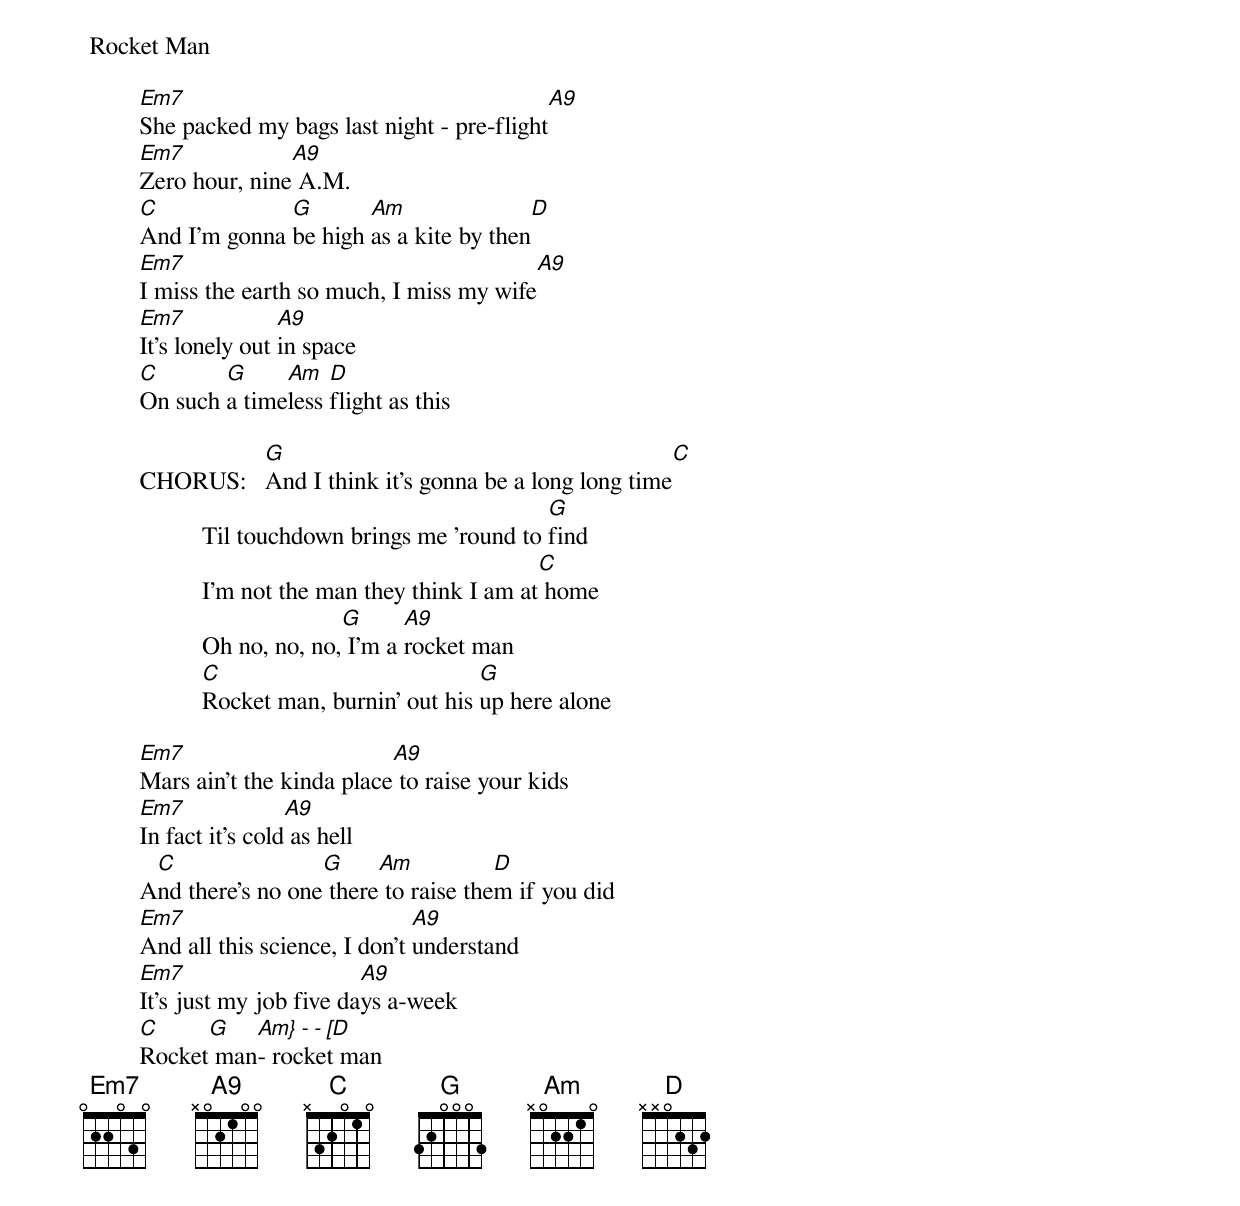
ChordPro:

 Rocket Man

         [Em7]She packed my bags last night - pre-flight[A9]
         [Em7]Zero hour, nine[A9] A.M.
         [C]And I'm gonna [G]be high [Am]as a kite by then[D]
         [Em7]I miss the earth so much, I miss my wife[A9]
         [Em7]It's lonely out [A9]in space
         [C]On such [G]a time[Am]less [D]flight as this

         CHORUS:   [G]And I think it's gonna be a long long time[C]
                   Til touchdown brings me 'round to [G]find
                   I'm not the man they think I am at[C] home
                   Oh no, no, no,[G] I'm a [A9]rocket man
                   [C]Rocket man, burnin' out his [G]up here alone

         [Em7]Mars ain't the kinda place[A9] to raise your kids
         [Em7]In fact it's cold[A9] as hell
         A[C]nd there's no one[G] there[Am] to raise the[D]m if you did
         [Em7]And all this science, I don't [A9]understand
         [Em7]It's just my job five da[A9]ys a-week
         [C]Rocket[G] man[Am} - - [D]- rocket man
